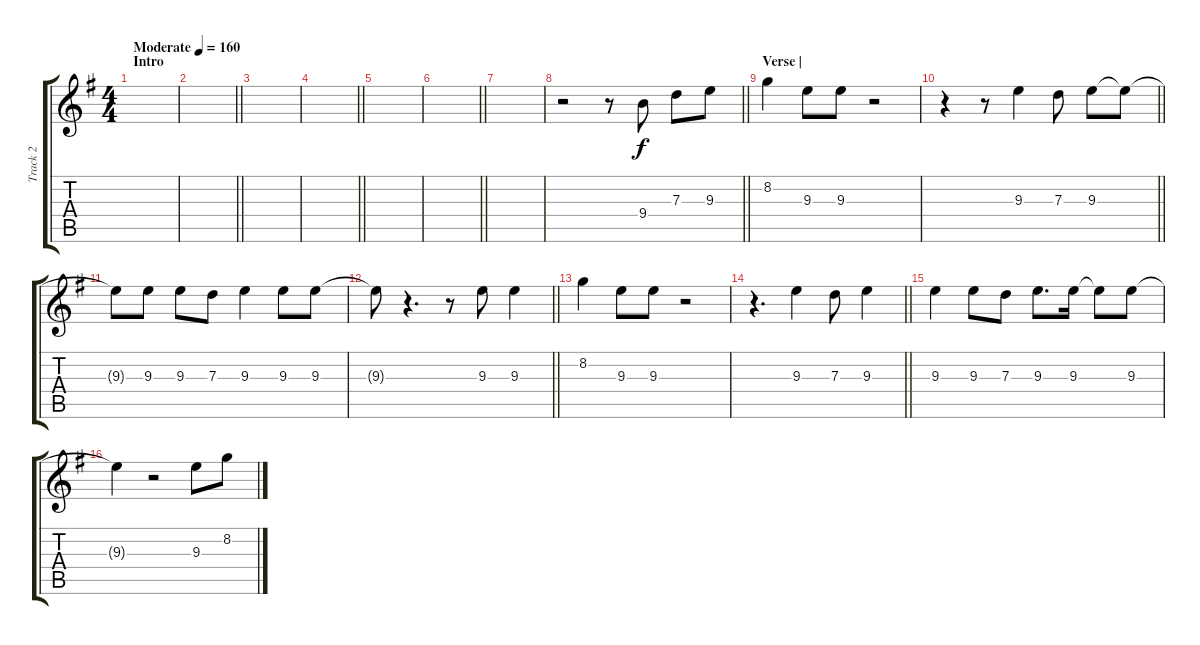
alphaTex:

\track ("Track 2" "Track 2") {instrument electricguitarjazz}
\staff {score tabs}
\tuning (E4 B3 G3 D3 A2 E2) {hide}
\ts (4 4)
\section ("" "Intro")
\tempo (160 "Moderate")
\clef g2
\ks g
|
\barLineRight lightlight
|
|
\barLineRight lightlight
|
|
\barLineRight lightlight
|
|
\barLineRight lightlight
r.2 r.8 9.4.8 7.3.8 9.3.8 |
\section ("" "Verse |")
8.2.4 9.3.8 9.3.8 r.2 |
\barLineRight lightlight
r.4 r.8 9.3.4 7.3.8 9.3.8 9.3{t}.8 |
9.3{t}.8 9.3.8 9.3.8 7.3.8 9.3.4 9.3.8 9.3.8 |
\barLineRight lightlight
9.3{t}.8 r.4{d} r.8 9.3.8 9.3.4 |
8.2.4 9.3.8 9.3.8 r.2 |
\barLineRight lightlight
r.4{d} 9.3.4 7.3.8 9.3.4 |
9.3.4 9.3.8 7.3.8 9.3.8{d} 9.3.16 9.3{t}.8 9.3.8 |
9.3{t}.4 r.2 9.3.8 8.2.8
